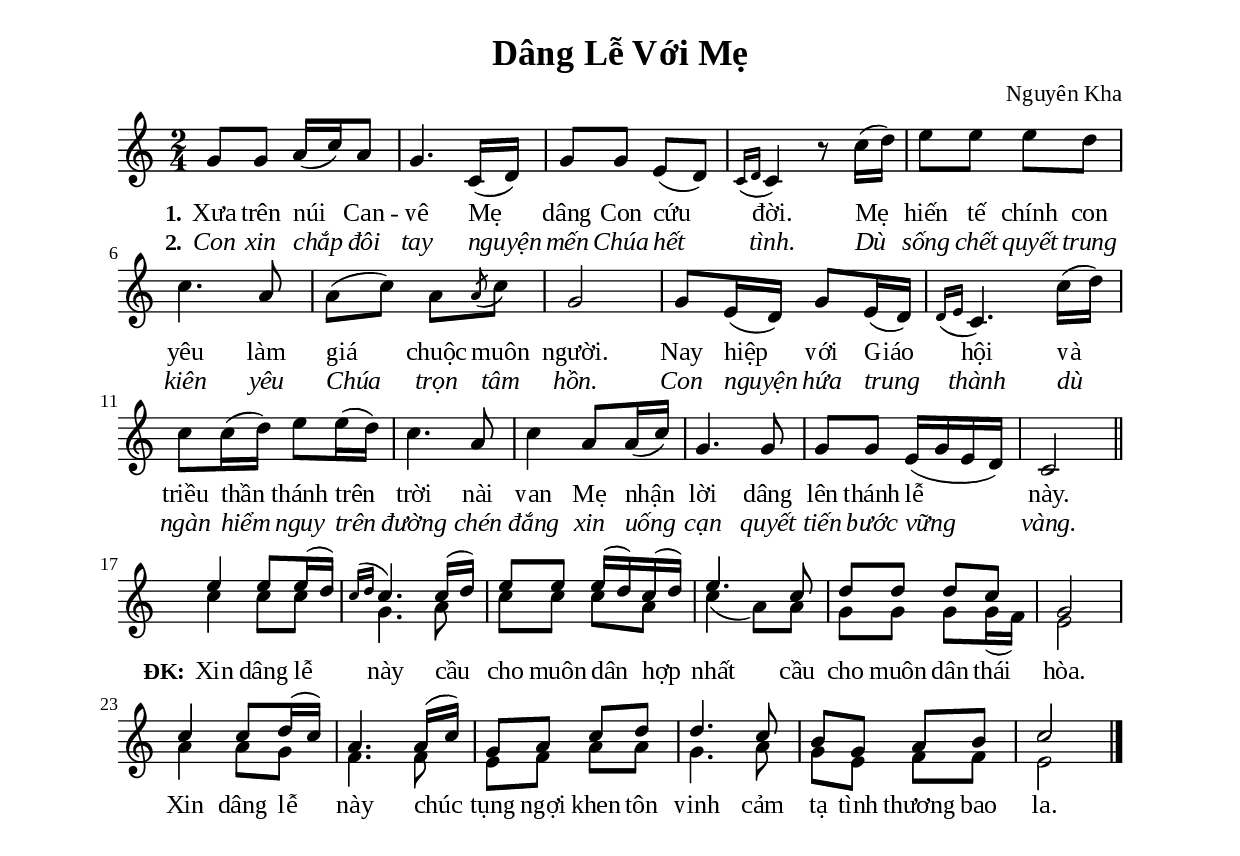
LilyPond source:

% Cài đặt chung
\version "2.20.0"
\include "english.ly"

\header {
  title = "Dâng Lễ Với Mẹ"
  composer = "Nguyên Kha"
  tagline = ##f
}

global = {
  \key c \major
  \time 2/4
}

\paper {
  #(set-paper-size "a4")
  top-margin = 15\mm
  bottom-margin = 15\mm
  left-margin = 20\mm
  right-margin = 20\mm
  indent = #0
  #(define fonts
	 (make-pango-font-tree "Liberation Serif"
	 		       "Liberation Serif"
			       "Liberation Serif"
			       (/ 20 20)))
}

printItalic = { \override LyricText.font-shape = #'italic }

% Nhạc phiên khúc
verseMusic = \relative c'' {
  g8 g a16 (c) a8 |
  g4. c,16 (d) |
  g8 g e (d) |
  \acciaccatura { c16 d } c4 r8 c'16 (d) |
  e8 e e d |
  c4. a8 |
  a (c) a \acciaccatura a c |
  g2 |
  g8 e16 (d) g8 e16 (d) |
  \acciaccatura { d16 e } c4. c'16 (d) |
  c8 c16 (d) e8 e16 (d) |
  c4. a8 |
  c4 a8 a16 (c) |
  g4. g8 |
  g g e16 (g e d) |
  c2 \bar "||"
}

% Nhạc điệp khúc
sopChorus = \relative c'' {
  \set Score.currentBarNumber = #17
  e4 e8 e16 (d) |
  \acciaccatura { c16 d } c4. c16 (d) |
  e8 e e16 (d) c (d) |
  e4. c8 |
  d d d c |
  g2 |
  c4 c8 d16 (c) |
  a4. a16 (c) |
  g8 a c d |
  d4. c8 |
  b g a b |
  c2 \bar "|."
}

bassChorus = \relative c'' {
  c4 c8 c |
  g4. a8 |
  c c c a |
  c4 (a8) a |
  g g g g16 (f) |
  e2 |
  a4 a8 g |
  f4. f8 |
  e f a a |
  g4. a8 |
  g e f f |
  e2
}

% Lời phiên khúc
verseOne = \lyricmode {
  \set stanza = #"1."
  Xưa trên núi Can -- vê Mẹ dâng Con cứu đời.
  Mẹ hiến tế chính con yêu làm giá chuộc muôn người.
  Nay hiệp với Giáo hội và triều thần thánh trên trời
  nài van Mẹ nhận lời dâng lên thánh lễ này.
}

verseTwo = \lyricmode {
  \set stanza = #"2."
  Con xin chắp đôi tay nguyện mến Chúa hết tình.
  Dù sống chết quyết trung kiên yêu Chúa trọn tâm hồn.
  Con nguyện hứa trung thành dù ngàn hiểm nguy trên đường
  chén đắng xin uống cạn quyết tiến bước vững vàng.
}

% Lời điệp khúc
choruslyric = \lyricmode {
  \set stanza = #"ĐK:"
  Xin dâng lễ này cầu cho muôn dân hợp nhất
  cầu cho muôn dân thái hòa.
  Xin dâng lễ này chúc tụng ngợi khen tôn vinh
  cảm tạ tình thương bao la.
}

%%%%%%%%%%%%%%%%%%%%%%%%%%%%%
% 6. Bố trí
%%%%%%%%%%%%%%%%%%%%%%%%%%%%%
\score {
  \new ChoirStaff <<
    \new Staff = verses <<
      \new Voice = "verse" {
        \global \stemNeutral \verseMusic
      }
    >>
    \new Lyrics \lyricsto verse \verseOne
    \new Lyrics \with \printItalic \lyricsto verse \verseTwo
  >>
}

\score {
  \new ChoirStaff <<
    \new Staff = chorus <<
      \override Staff.TimeSignature.transparent = ##t
      \new Voice = "sopranos" {
        \voiceOne \global \stemUp \sopChorus
      }
      \new Voice = "basses" {
        \voiceTwo \global \stemDown \bassChorus
      }
    >>
    \new Lyrics = basses
    \context Lyrics = basses \lyricsto sopranos \choruslyric
  >>
}

